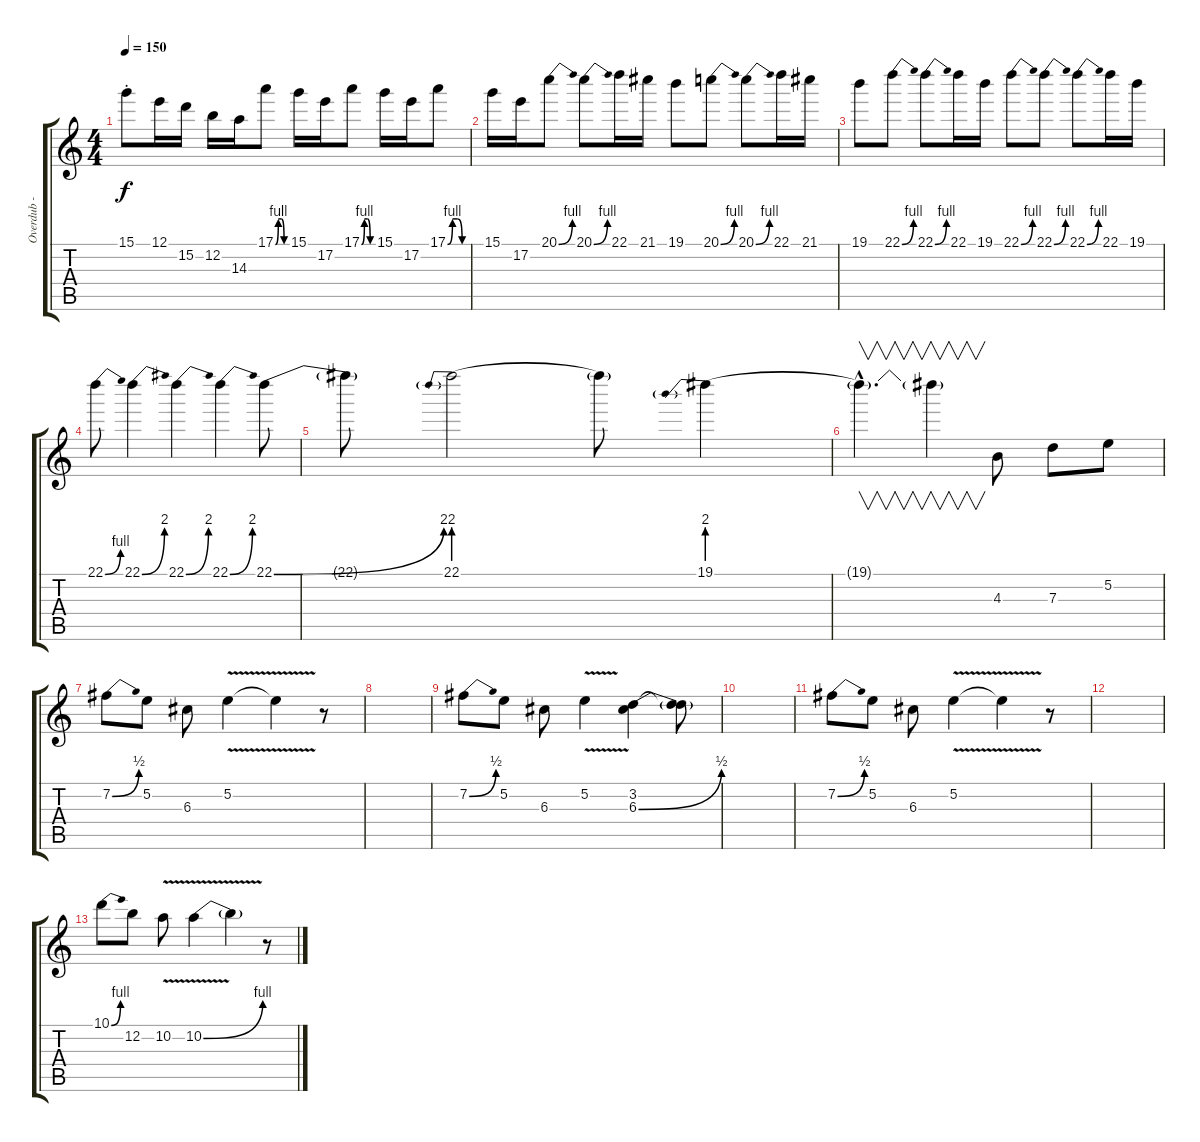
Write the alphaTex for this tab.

\track ("Overdub - Echo - Effects" "Overdub - ") {instrument distortionguitar}
\staff {score tabs}
\tuning (E4 B3 G3 D3 A2 E2) {hide}
\ts (4 4)
\tempo 150
\clef g2
\ks c
15.1{st}.8{dy f} 12.1.16 15.2.16 12.2.16 14.3.16 17.1{be (custom 0 0 15 4 30 4 45 0 60 0)}.8 15.1.16 17.2.16 17.1{be (custom 0 0 15 4 30 4 45 0 60 0)}.8 15.1.16 17.2.16 17.1{be (custom 0 0 15 4 30 4 45 0 60 0)}.8 |
15.1.16 17.2.16 20.1{be (bend 0 0 60 4)}.8 20.1{be (bend 0 0 60 4)}.8 22.1.16 21.1.16 19.1.8 20.1{be (bend 0 0 60 4)}.8 20.1{be (bend 0 0 60 4)}.8 22.1.16 21.1.16 |
19.1.8 22.1{be (bend 0 0 60 4)}.8 22.1{be (bend 0 0 60 4)}.8 22.1.16 19.1.16 22.1{be (bend 0 0 60 4)}.8 22.1{be (bend 0 0 60 4)}.8 22.1{be (bend 0 0 60 4)}.8 22.1.16 19.1.16 |
22.1{be (bend 0 0 60 4)}.8 22.1{be (bend 0 0 60 8)}.4 22.1{be (bend 0 0 60 8)}.4 22.1{be (bend 0 0 60 8)}.4 22.1{be (bend 0 0 60 8)}.8 |
22.1{t}.8 22.1{be (prebend 0 8 60 8)}.2 22.1{t}.8{volume 13 balance 6 instrument distortionguitar} 19.1{be (prebend 0 8 60 8)}.4 |
19.1{hac t}.4{v d} 19.1{t}.4{v} 4.3.8 7.3.8 5.2.8 |
7.2{be (bend 0 0 60 2)}.8 5.2.8 6.3.8 5.2{v}.4 5.2{t}.4 r.8 |
|
7.2{be (bend 0 0 60 2)}.8 5.2.8 6.3.8 5.2{v}.4 (3.2 6.3{be (bend 0 0 60 2)}).4 (3.2{t} 6.3{t}).8 |
|
7.2{be (bend 0 0 60 2)}.8 5.2.8 6.3.8 5.2{v}.4 5.2{t}.4 r.8 |
|
10.1{be (bend 0 0 60 4)}.8 12.2.8 10.2{v}.8 10.2{be (bend 0 0 60 4) v}.4 10.2{t}.4 r.8
